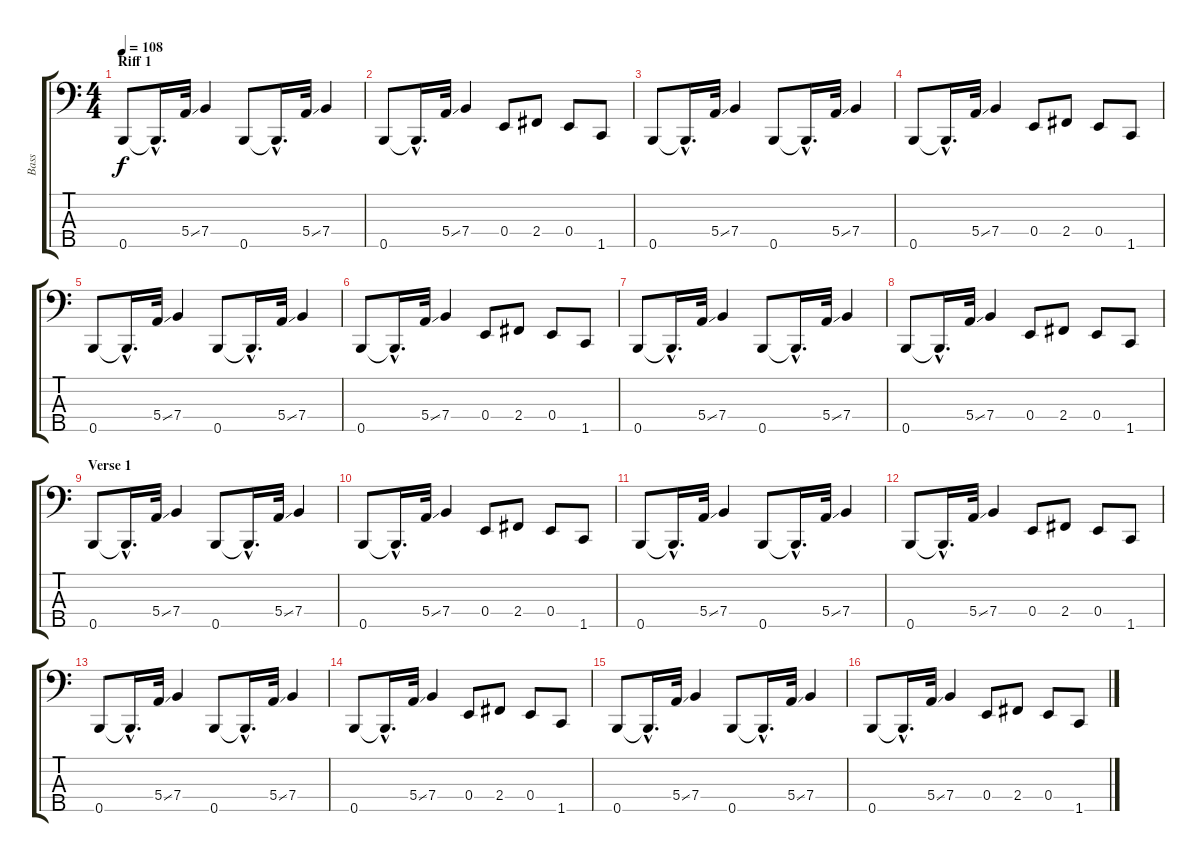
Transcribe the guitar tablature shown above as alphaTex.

\track ("Bass" "Bass") {instrument electricbasspick}
\staff {score tabs}
\tuning (G2 D2 A1 E1 B0) {hide}
\ts (4 4)
\section ("" "Riff 1")
\tempo 108
\clef f4
\ks c
0.5.8{dy f} 0.5{hac t}.16{d} 5.4{ss}.32 7.4.4 0.5.8 0.5{hac t}.16{d} 5.4{ss}.32 7.4.4 |
0.5.8 0.5{hac t}.16{d} 5.4{ss}.32 7.4.4 0.4.8 2.4.8 0.4.8 1.5.8 |
0.5.8 0.5{hac t}.16{d} 5.4{ss}.32 7.4.4 0.5.8 0.5{hac t}.16{d} 5.4{ss}.32 7.4.4 |
0.5.8 0.5{hac t}.16{d} 5.4{ss}.32 7.4.4 0.4.8 2.4.8 0.4.8 1.5.8 |
0.5.8 0.5{hac t}.16{d} 5.4{ss}.32 7.4.4 0.5.8 0.5{hac t}.16{d} 5.4{ss}.32 7.4.4 |
0.5.8 0.5{hac t}.16{d} 5.4{ss}.32 7.4.4 0.4.8 2.4.8 0.4.8 1.5.8 |
0.5.8 0.5{hac t}.16{d} 5.4{ss}.32 7.4.4 0.5.8 0.5{hac t}.16{d} 5.4{ss}.32 7.4.4 |
0.5.8 0.5{hac t}.16{d} 5.4{ss}.32 7.4.4 0.4.8 2.4.8 0.4.8 1.5.8 |
\section ("" "Verse 1")
0.5.8 0.5{hac t}.16{d} 5.4{ss}.32 7.4.4 0.5.8 0.5{hac t}.16{d} 5.4{ss}.32 7.4.4 |
0.5.8 0.5{hac t}.16{d} 5.4{ss}.32 7.4.4 0.4.8 2.4.8 0.4.8 1.5.8 |
0.5.8 0.5{hac t}.16{d} 5.4{ss}.32 7.4.4 0.5.8 0.5{hac t}.16{d} 5.4{ss}.32 7.4.4 |
0.5.8 0.5{hac t}.16{d} 5.4{ss}.32 7.4.4 0.4.8 2.4.8 0.4.8 1.5.8 |
0.5.8 0.5{hac t}.16{d} 5.4{ss}.32 7.4.4 0.5.8 0.5{hac t}.16{d} 5.4{ss}.32 7.4.4 |
0.5.8 0.5{hac t}.16{d} 5.4{ss}.32 7.4.4 0.4.8 2.4.8 0.4.8 1.5.8 |
0.5.8 0.5{hac t}.16{d} 5.4{ss}.32 7.4.4 0.5.8 0.5{hac t}.16{d} 5.4{ss}.32 7.4.4 |
0.5.8 0.5{hac t}.16{d} 5.4{ss}.32 7.4.4 0.4.8 2.4.8 0.4.8 1.5.8
